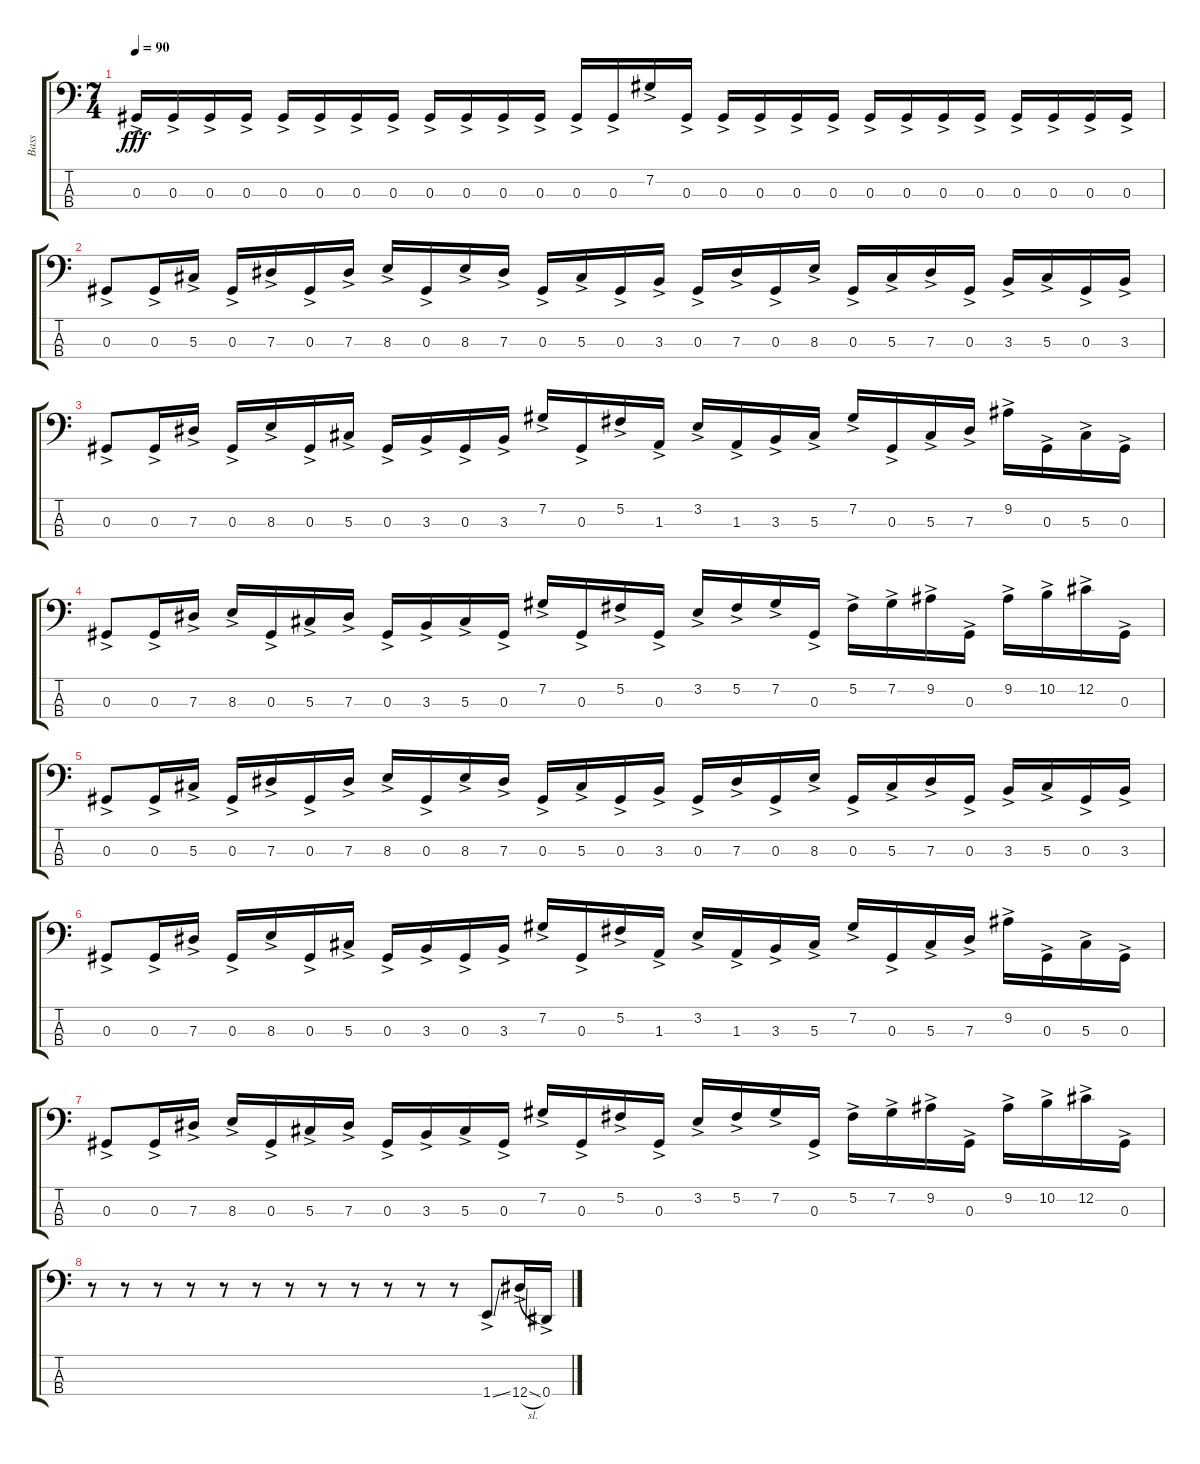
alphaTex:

\track ("Bass" "Bass") {instrument electricbassfinger}
\staff {score tabs}
\tuning (Gb2 Db2 Ab1 Eb1) {hide}
\ts (7 4)
\tempo 90
\clef f4
\ks c
0.3{ac}.16{dy fff} 0.3{ac}.16 0.3{ac}.16 0.3{ac}.16 0.3{ac}.16 0.3{ac}.16 0.3{ac}.16 0.3{ac}.16 0.3{ac}.16 0.3{ac}.16 0.3{ac}.16 0.3{ac}.16 0.3{ac}.16 0.3{ac}.16 7.2{ac}.16 0.3{ac}.16 0.3{ac}.16 0.3{ac}.16 0.3{ac}.16 0.3{ac}.16 0.3{ac}.16 0.3{ac}.16 0.3{ac}.16 0.3{ac}.16 0.3{ac}.16 0.3{ac}.16 0.3{ac}.16 0.3{ac}.16 |
0.3{ac}.8 0.3{ac}.16 5.3{ac}.16 0.3{ac}.16 7.3{ac}.16 0.3{ac}.16 7.3{ac}.16 8.3{ac}.16 0.3{ac}.16 8.3{ac}.16 7.3{ac}.16 0.3{ac}.16 5.3{ac}.16 0.3{ac}.16 3.3{ac}.16 0.3{ac}.16 7.3{ac}.16 0.3{ac}.16 8.3{ac}.16 0.3{ac}.16 5.3{ac}.16 7.3{ac}.16 0.3{ac}.16 3.3{ac}.16 5.3{ac}.16 0.3{ac}.16 3.3{ac}.16 |
0.3{ac}.8 0.3{ac}.16 7.3{ac}.16 0.3{ac}.16 8.3{ac}.16 0.3{ac}.16 5.3{ac}.16 0.3{ac}.16 3.3{ac}.16 0.3{ac}.16 3.3{ac}.16 7.2{ac}.16 0.3{ac}.16 5.2{ac}.16 1.3{ac}.16 3.2{ac}.16 1.3{ac}.16 3.3{ac}.16 5.3{ac}.16 7.2{ac}.16 0.3{ac}.16 5.3{ac}.16 7.3{ac}.16 9.2{ac}.16 0.3{ac}.16 5.3{ac}.16 0.3{ac}.16 |
0.3{ac}.8 0.3{ac}.16 7.3{ac}.16 8.3{ac}.16 0.3{ac}.16 5.3{ac}.16 7.3{ac}.16 0.3{ac}.16 3.3{ac}.16 5.3{ac}.16 0.3{ac}.16 7.2{ac}.16 0.3{ac}.16 5.2{ac}.16 0.3{ac}.16 3.2{ac}.16 5.2{ac}.16 7.2{ac}.16 0.3{ac}.16 5.2{ac}.16 7.2{ac}.16 9.2{ac}.16 0.3{ac}.16 9.2{ac}.16 10.2{ac}.16 12.2{ac}.16 0.3{ac}.16 |
0.3{ac}.8 0.3{ac}.16 5.3{ac}.16 0.3{ac}.16 7.3{ac}.16 0.3{ac}.16 7.3{ac}.16 8.3{ac}.16 0.3{ac}.16 8.3{ac}.16 7.3{ac}.16 0.3{ac}.16 5.3{ac}.16 0.3{ac}.16 3.3{ac}.16 0.3{ac}.16 7.3{ac}.16 0.3{ac}.16 8.3{ac}.16 0.3{ac}.16 5.3{ac}.16 7.3{ac}.16 0.3{ac}.16 3.3{ac}.16 5.3{ac}.16 0.3{ac}.16 3.3{ac}.16 |
0.3{ac}.8 0.3{ac}.16 7.3{ac}.16 0.3{ac}.16 8.3{ac}.16 0.3{ac}.16 5.3{ac}.16 0.3{ac}.16 3.3{ac}.16 0.3{ac}.16 3.3{ac}.16 7.2{ac}.16 0.3{ac}.16 5.2{ac}.16 1.3{ac}.16 3.2{ac}.16 1.3{ac}.16 3.3{ac}.16 5.3{ac}.16 7.2{ac}.16 0.3{ac}.16 5.3{ac}.16 7.3{ac}.16 9.2{ac}.16 0.3{ac}.16 5.3{ac}.16 0.3{ac}.16 |
0.3{ac}.8 0.3{ac}.16 7.3{ac}.16 8.3{ac}.16 0.3{ac}.16 5.3{ac}.16 7.3{ac}.16 0.3{ac}.16 3.3{ac}.16 5.3{ac}.16 0.3{ac}.16 7.2{ac}.16 0.3{ac}.16 5.2{ac}.16 0.3{ac}.16 3.2{ac}.16 5.2{ac}.16 7.2{ac}.16 0.3{ac}.16 5.2{ac}.16 7.2{ac}.16 9.2{ac}.16 0.3{ac}.16 9.2{ac}.16 10.2{ac}.16 12.2{ac}.16 0.3{ac}.16 |
r.8 r.8 r.8 r.8 r.8 r.8 r.8 r.8 r.8 r.8 r.8 r.8 1.4{ss ac}.8 12.4{sl ac}.16 0.4{ac}.16
